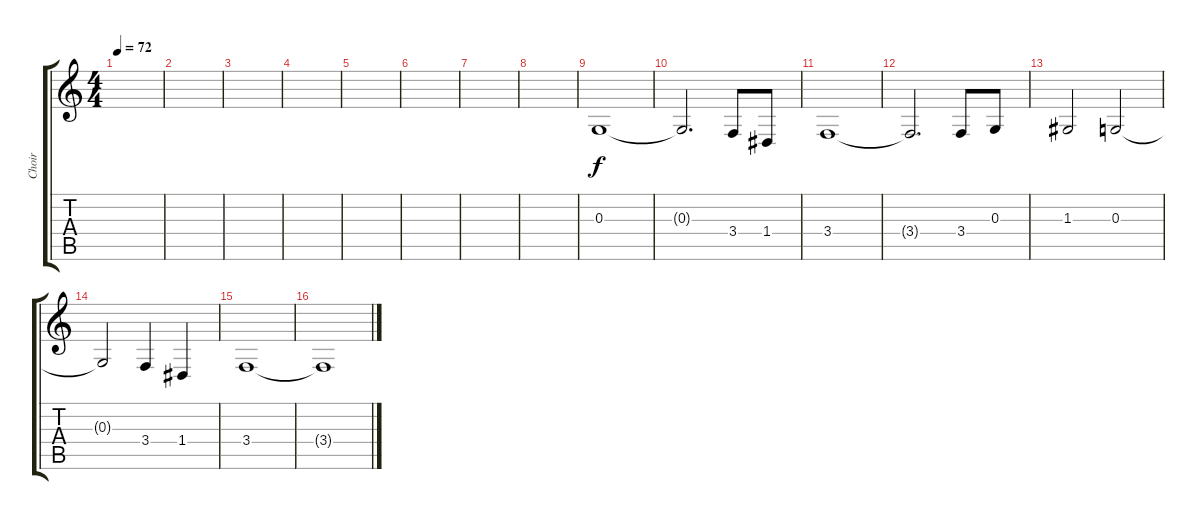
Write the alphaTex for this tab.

\track ("Choir" "Choir") {instrument pad4choir}
\staff {score tabs}
\tuning (E4 B3 G3 D3 A2 E2) {hide}
\ts (4 4)
\tempo 72
\clef g2
\ks c
|
|
|
|
|
|
|
|
0.3.1 |
0.3{t}.2{d} 3.4.8 1.4.8 |
3.4.1 |
3.4{t}.2{d} 3.4.8 0.3.8 |
1.3.2 0.3.2 |
0.3{t}.2 3.4.4 1.4.4 |
3.4.1 |
3.4{t}.1
